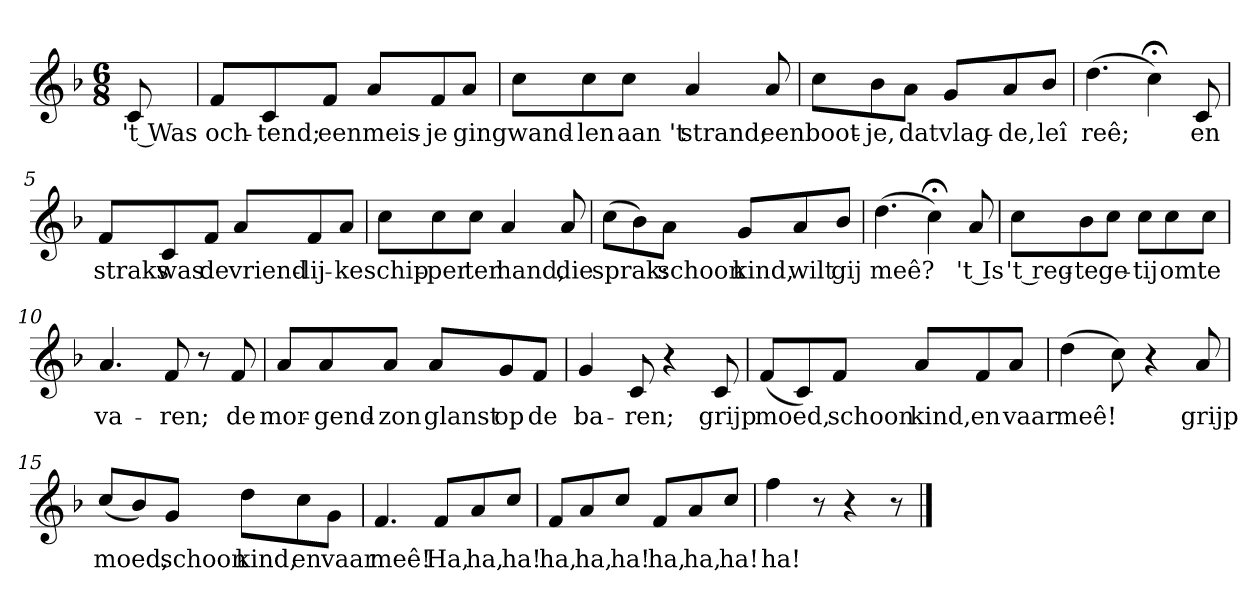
**kern	**text
*part1	*part1
*staff1	*staff1
*clefG2	*
*k[b-]	*
*F:	*
*M6/8	*
*MM120	*
=	=
8c	't Was
=1	=1
8f/L	och-
8c/	-tend;
8f/J	een
8a/L	meis-
8f/	-je
8a/J	ging
=2	=2
8cc\L	wand-
8cc\	-len
8cc\J	aan 't
4a	strand;
8a	een
=3	=3
8cc\L	boot-
8b-\	-je,
8a\J	dat
8g/L	vlag-
8a/	-de,
8b-/J	leî
=4	=4
(4.dd	reê;
4cc;<)	.
8c	en
=5	=5
8f/L	straks
8c/	was
8f/J	de
8a/L	vriend-
8f/	-lij-
8a/J	-ke
=6	=6
8cc\L	schip-
8cc\	-per
8cc\J	ter
4a	hand,
8a	die
=7	=7
(8cc\L	sprak:
8b-\)	.
8a\J	schoon
8g/L	kind,
8a/	wilt
8b-/J	gij
=8	=8
(4.dd	meê?
4cc;<)	.
8a	't Is
=9	=9
8cc\L	't reg-
8b-\	-te
8cc\J	ge-
8cc\L	-tij
8cc\	om
8cc\J	te
=10	=10
4.a	va-
8f	-ren;
8r	.
8f	de
=11	=11
8a/L	mor-
8a/	-gend-
8a/J	-zon
8a/L	glanst
8g/	op
8f/J	de
=12	=12
4g	ba-
8c	-ren;
4r	.
8c	grijp
=13	=13
(8f/L	moed,
8c/)	.
8f/J	schoon
8a/L	kind,
8f/	en
8a/J	vaar
=14	=14
(4dd	meê!
8cc)	.
4r	.
8a	grijp
=15	=15
(8cc/L	moed,
8b-/)	.
8g/J	schoon
8dd\L	kind,
8cc\	en
8g\J	vaar
=16	=16
4.f	meê!
8f/L	Ha,
8a/	ha,
8cc/J	ha!
=17	=17
8f/L	ha,
8a/	ha,
8cc/J	ha!
8f/L	ha,
8a/	ha,
8cc/J	ha!
=18	=18
4ff	ha!
8r	.
4r	.
8r	.
==	==
*-	*-
